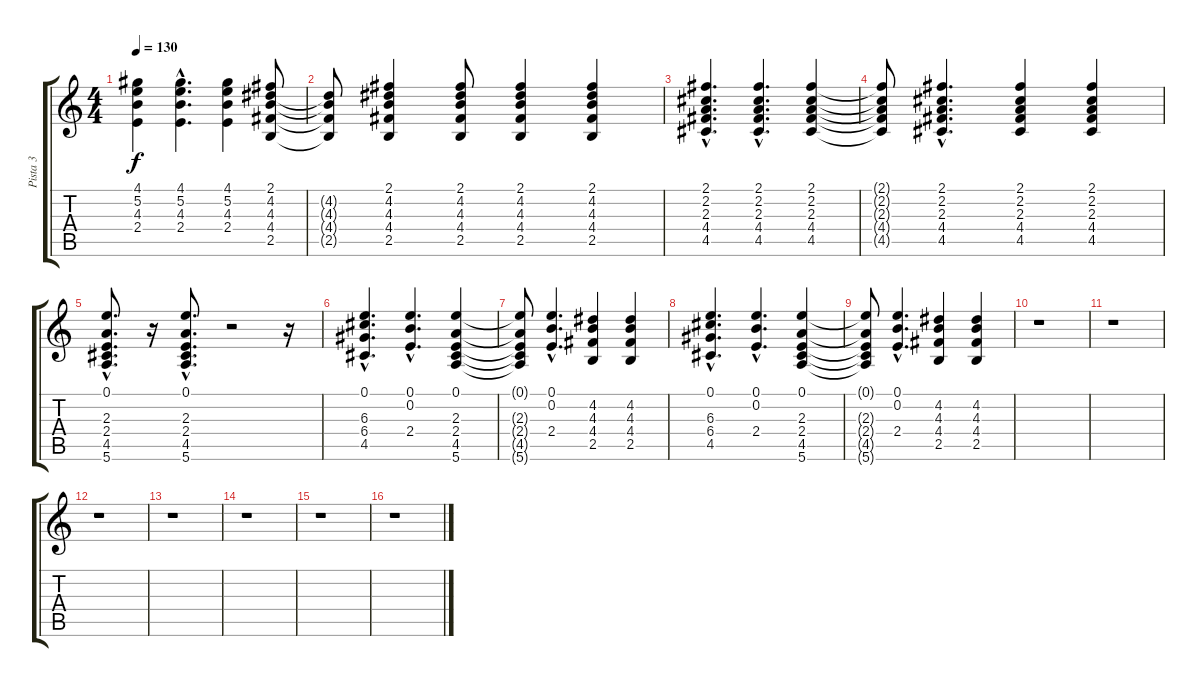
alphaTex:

\track ("Pista 3" "Pista 3") {instrument electricguitarclean}
\staff {score tabs}
\tuning (E4 B3 G3 D3 A2 E2) {hide}
\ts (4 4)
\tempo 130
\clef g2
\ks c
(4.1 5.2 4.3 2.4).4{dy f} (4.1{hac} 5.2{hac} 4.3{hac} 2.4{hac}).4{d} (4.1 5.2 4.3 2.4).4 (2.1 4.2 4.3 4.4 2.5).8 |
(4.2{t} 4.3{t} 4.4{t} 2.5{t}).8 (2.1 4.2 4.3 4.4 2.5).4 (2.1 4.2 4.3 4.4 2.5).8 (2.1 4.2 4.3 4.4 2.5).4 (2.1 4.2 4.3 4.4 2.5).4 |
(2.1{hac} 2.2{hac} 2.3{hac} 4.4{hac} 4.5{hac}).4{d} (2.1{hac} 2.2{hac} 2.3{hac} 4.4{hac} 4.5{hac}).4{d} (2.1 2.2 2.3 4.4 4.5).4 |
(2.1{t} 2.2{t} 2.3{t} 4.4{t} 4.5{t}).8 (2.1{hac} 2.2{hac} 2.3{hac} 4.4{hac} 4.5{hac}).4{d} (2.1 2.2 2.3 4.4 4.5).4 (2.1 2.2 2.3 4.4 4.5).4 |
(0.1{hac} 2.3{hac} 2.4{hac} 4.5{hac} 5.6{hac}).8{d} r.16 (0.1{hac} 2.3{hac} 2.4{hac} 4.5{hac} 5.6{hac}).8{d} r.2 r.16 |
(0.1{hac} 6.3{hac} 6.4{hac} 4.5{hac}).4{d} (0.1{hac} 0.2{hac} 2.4{hac}).4{d} (0.1 2.3 2.4 4.5 5.6).4 |
(0.1{t} 2.3{t} 2.4{t} 4.5{t} 5.6{t}).8 (0.1{hac} 0.2{hac} 2.4{hac}).4{d} (4.2 4.3 4.4 2.5).4 (4.2 4.3 4.4 2.5).4 |
(0.1{hac} 6.3{hac} 6.4{hac} 4.5{hac}).4{d} (0.1{hac} 0.2{hac} 2.4{hac}).4{d} (0.1 2.3 2.4 4.5 5.6).4 |
(0.1{t} 2.3{t} 2.4{t} 4.5{t} 5.6{t}).8 (0.1{hac} 0.2{hac} 2.4{hac}).4{d} (4.2 4.3 4.4 2.5).4 (4.2 4.3 4.4 2.5).4 |
r.1 |
r.1 |
r.1 |
r.1 |
r.1 |
r.1 |
r.1
